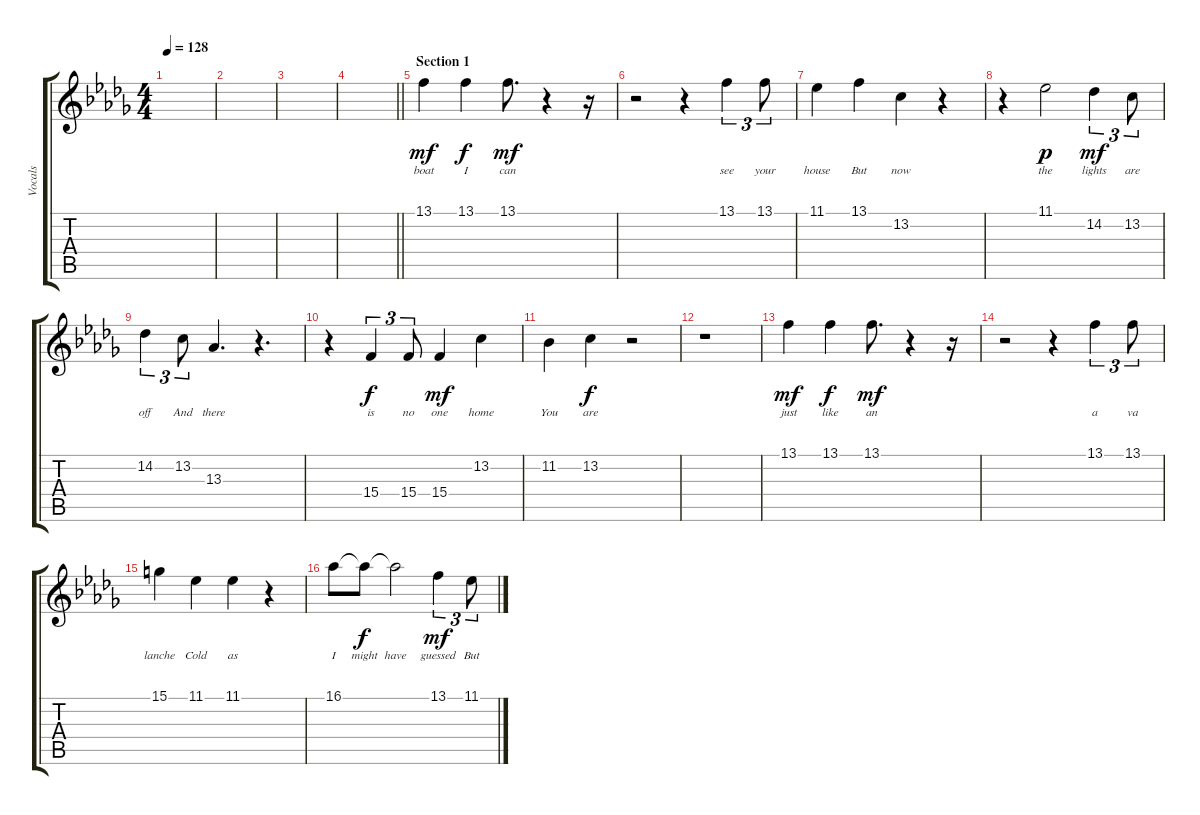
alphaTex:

\track ("Vocals" "Vocals") {instrument fx7echoes}
\staff {score tabs}
\tuning (E4 B3 G3 D3 A2 E2) {hide}
\ts (4 4)
\tempo 128
\clef g2
\ks db
|
|
|
\barLineRight lightlight
|
\section ("" "Section 1")
13.1.4{lyrics (0 "boat") lyrics (1 "") lyrics (2 "") lyrics (3 "") lyrics (4 "") dy mf} 13.1.4{lyrics (0 "I") lyrics (1 "") lyrics (2 "") lyrics (3 "") lyrics (4 "") dy f} 13.1.8{d lyrics (0 "can") lyrics (1 "") lyrics (2 "") lyrics (3 "") lyrics (4 "") dy mf} r.4 r.16 |
r.2 r.4 13.1.4{tu (3 2) lyrics (0 "see") lyrics (1 "") lyrics (2 "") lyrics (3 "") lyrics (4 "")} 13.1.8{tu (3 2) lyrics (0 "your") lyrics (1 "") lyrics (2 "") lyrics (3 "") lyrics (4 "")} |
11.1.4{lyrics (0 "house") lyrics (1 "") lyrics (2 "") lyrics (3 "") lyrics (4 "")} 13.1.4{lyrics (0 "But") lyrics (1 "") lyrics (2 "") lyrics (3 "") lyrics (4 "")} 13.2.4{lyrics (0 "now") lyrics (1 "") lyrics (2 "") lyrics (3 "") lyrics (4 "")} r.4 |
r.4 11.1.2{lyrics (0 "the") lyrics (1 "") lyrics (2 "") lyrics (3 "") lyrics (4 "") dy p} 14.2.4{tu (3 2) lyrics (0 "lights") lyrics (1 "") lyrics (2 "") lyrics (3 "") lyrics (4 "") dy mf} 13.2.8{tu (3 2) lyrics (0 "are") lyrics (1 "") lyrics (2 "") lyrics (3 "") lyrics (4 "")} |
14.2.4{tu (3 2) lyrics (0 "off") lyrics (1 "") lyrics (2 "") lyrics (3 "") lyrics (4 "")} 13.2.8{tu (3 2) lyrics (0 "And") lyrics (1 "") lyrics (2 "") lyrics (3 "") lyrics (4 "")} 13.3.4{d lyrics (0 "there") lyrics (1 "") lyrics (2 "") lyrics (3 "") lyrics (4 "")} r.4{d} |
r.4 15.4.4{tu (3 2) lyrics (0 "is") lyrics (1 "") lyrics (2 "") lyrics (3 "") lyrics (4 "") dy f} 15.4.8{tu (3 2) lyrics (0 "no") lyrics (1 "") lyrics (2 "") lyrics (3 "") lyrics (4 "")} 15.4.4{lyrics (0 "one") lyrics (1 "") lyrics (2 "") lyrics (3 "") lyrics (4 "") dy mf} 13.2.4{lyrics (0 "home") lyrics (1 "") lyrics (2 "") lyrics (3 "") lyrics (4 "")} |
11.2.4{lyrics (0 "You") lyrics (1 "") lyrics (2 "") lyrics (3 "") lyrics (4 "")} 13.2.4{lyrics (0 "are") lyrics (1 "") lyrics (2 "") lyrics (3 "") lyrics (4 "") dy f} r.2 |
r.1 |
13.1.4{lyrics (0 "just") lyrics (1 "") lyrics (2 "") lyrics (3 "") lyrics (4 "") dy mf} 13.1.4{lyrics (0 "like") lyrics (1 "") lyrics (2 "") lyrics (3 "") lyrics (4 "") dy f} 13.1.8{d lyrics (0 "an") lyrics (1 "") lyrics (2 "") lyrics (3 "") lyrics (4 "") dy mf} r.4 r.16 |
r.2 r.4 13.1.4{tu (3 2) lyrics (0 "a") lyrics (1 "") lyrics (2 "") lyrics (3 "") lyrics (4 "")} 13.1.8{tu (3 2) lyrics (0 "va") lyrics (1 "") lyrics (2 "") lyrics (3 "") lyrics (4 "")} |
15.1.4{lyrics (0 "lanche") lyrics (1 "") lyrics (2 "") lyrics (3 "") lyrics (4 "")} 11.1.4{lyrics (0 "Cold") lyrics (1 "") lyrics (2 "") lyrics (3 "") lyrics (4 "")} 11.1.4{lyrics (0 "as") lyrics (1 "") lyrics (2 "") lyrics (3 "") lyrics (4 "")} r.4 |
16.1.8{lyrics (0 "I") lyrics (1 "") lyrics (2 "") lyrics (3 "") lyrics (4 "")} 16.1{t}.8{lyrics (0 "might") lyrics (1 "") lyrics (2 "") lyrics (3 "") lyrics (4 "") dy f} 16.1{t}.2{lyrics (0 "have") lyrics (1 "") lyrics (2 "") lyrics (3 "") lyrics (4 "")} 13.1.4{tu (3 2) lyrics (0 "guessed") lyrics (1 "") lyrics (2 "") lyrics (3 "") lyrics (4 "") dy mf} 11.1.8{tu (3 2) lyrics (0 "But") lyrics (1 "") lyrics (2 "") lyrics (3 "") lyrics (4 "")}
